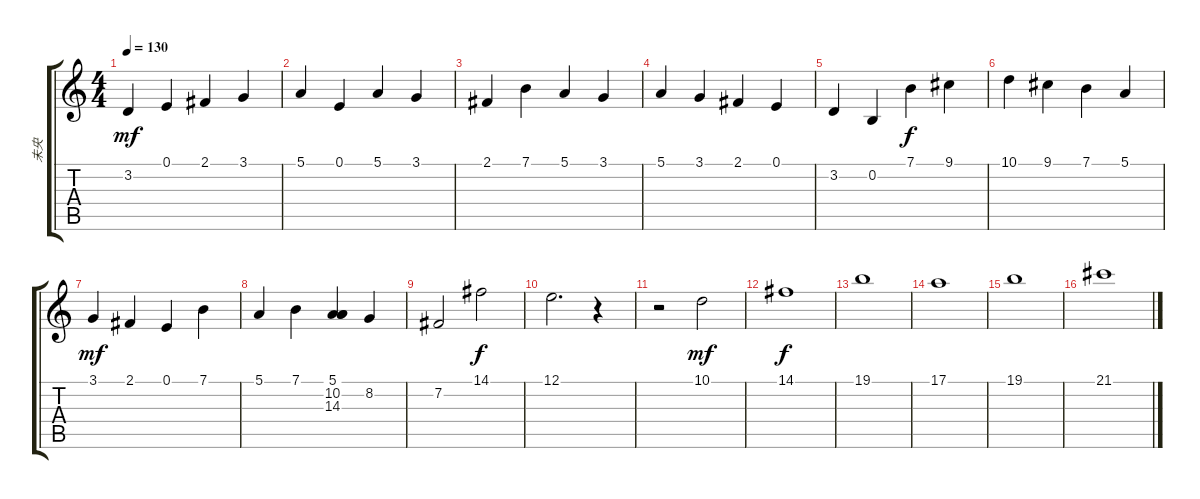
\track ("未央" "未央") {instrument churchorgan}
\staff {score tabs}
\tuning (E4 B3 G3 D3 A2 E2) {hide}
\ts (4 4)
\tempo 130
\clef g2
\ks c
3.2.4{dy mf} 0.1.4 2.1.4 3.1.4 |
5.1.4 0.1.4 5.1.4 3.1.4 |
2.1.4 7.1.4 5.1.4 3.1.4 |
5.1.4 3.1.4 2.1.4 0.1.4 |
3.2.4 0.2.4 7.1.4{dy f} 9.1.4 |
10.1.4 9.1.4 7.1.4 5.1.4 |
3.1.4{dy mf} 2.1.4 0.1.4 7.1.4 |
5.1.4 7.1.4 (5.1 10.2 14.3).4 8.2.4 |
7.2.2 14.1.2{dy f} |
12.1.2{d} r.4 |
r.2 10.1.2{dy mf} |
14.1.1{dy f} |
19.1.1 |
17.1.1 |
19.1.1 |
21.1.1
